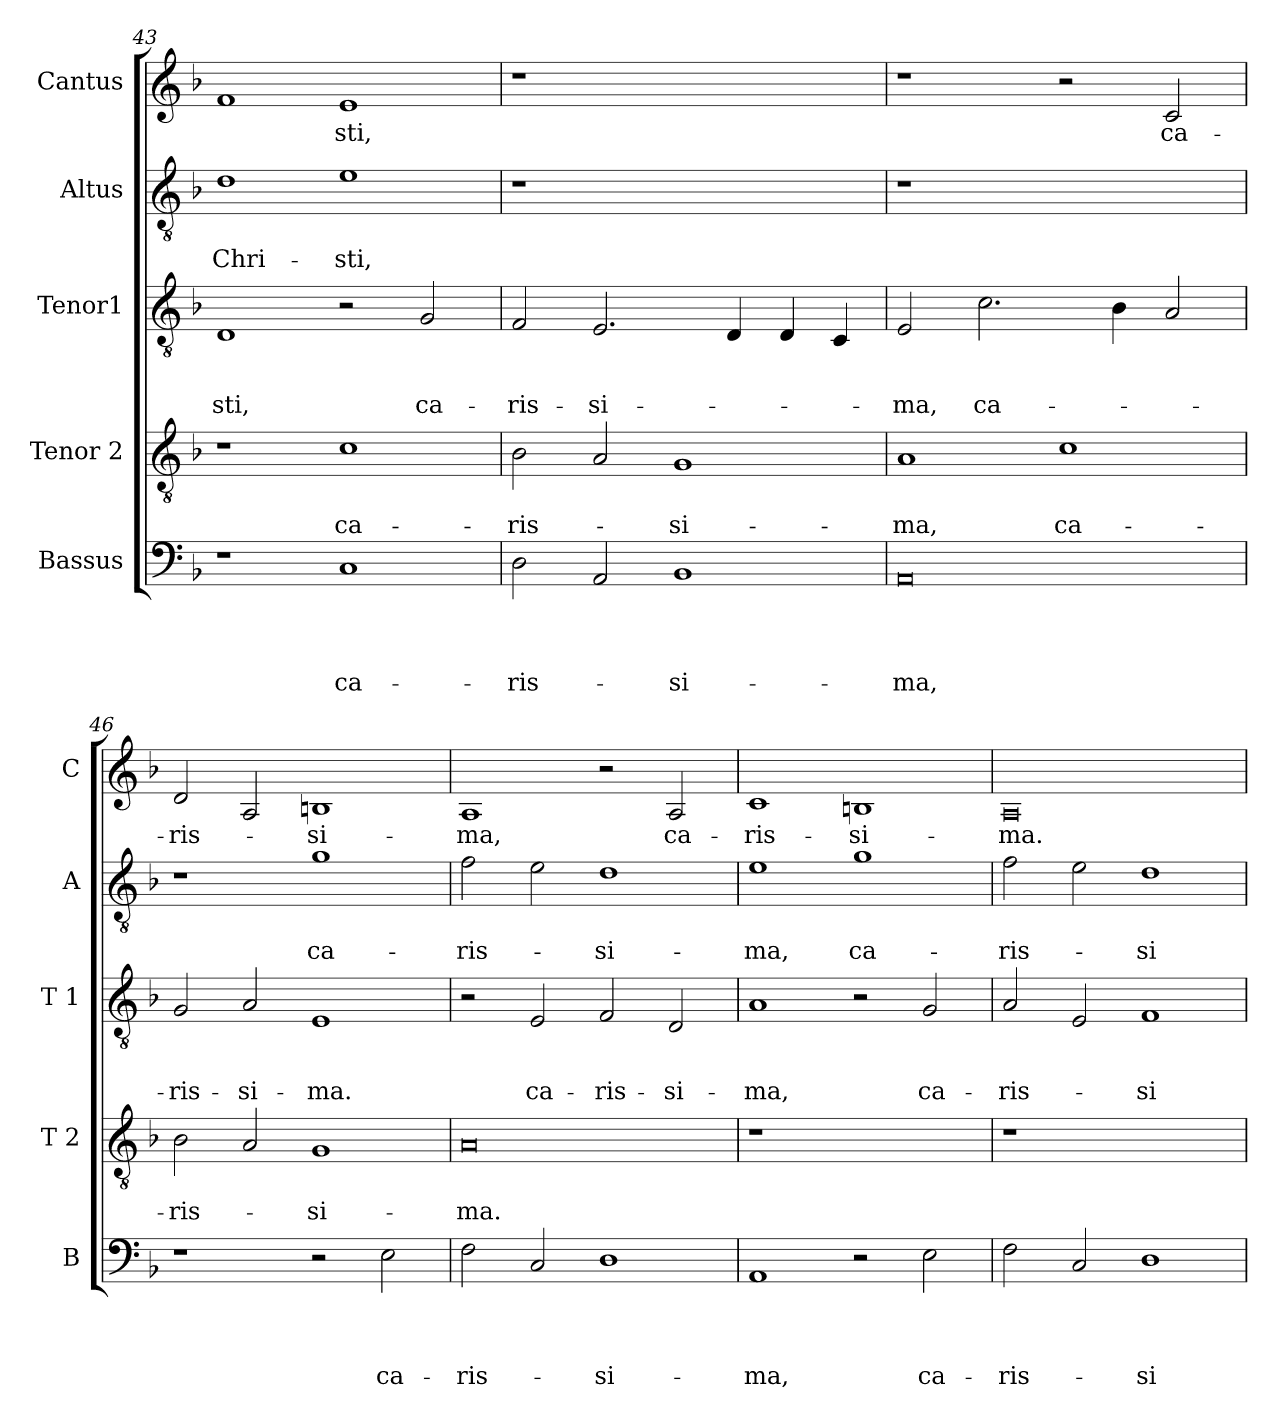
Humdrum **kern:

**kern	**text	**text	**text	**text	**kern	**text	**text	**kern	**text	**text	**text	**kern	**text	**text	**kern	**text
*part5	*part5	*part5	*part5	*part5	*part4	*part4	*part4	*part3	*part3	*part3	*part3	*part2	*part2	*part2	*part1	*part1
*staff5	*staff5	*staff5	*staff5	*staff5	*staff4	*staff4	*staff4	*staff3	*staff3	*staff3	*staff3	*staff2	*staff2	*staff2	*staff1	*staff1
*I"Bassus	*	*	*	*	*I"Tenor 2	*	*	*I"Tenor1	*	*	*	*I"Altus	*	*	*I"Cantus	*
*I'B	*	*	*	*	*I'T 2	*	*	*I'T 1	*	*	*	*I'A	*	*	*I'C	*
!!LO:LB:g=z
*clefF4	*	*	*	*	*clefGv2	*	*	*clefGv2	*	*	*	*clefGv2	*	*	*clefG2	*
*k[b-]	*	*	*	*	*k[b-]	*	*	*k[b-]	*	*	*	*k[b-]	*	*	*k[b-]	*
*F:	*	*	*	*	*F:	*	*	*F:	*	*	*	*F:	*	*	*F:	*
=43	=43	=43	=43	=43	=43	=43	=43	=43	=43	=43	=43	=43	=43	=43	=43	=43
!	!	!	!	!	!	!	!	!	!	!	!LO:LY:b	!	!	!LO:LY:b	!	!
1r	.	.	.	.	1r	.	.	1D	.	.	-sti,	1d	.	Chri-	1f	.
!	!	!	!	!LO:LY:b	!	!	!LO:LY:b	!	!	!	!	!	!	!LO:LY:b	!	!LO:LY:b
1C	.	.	.	ca-	1c	.	ca-	2r	.	.	.	1e	.	-sti,	1e	-sti,
!	!	!	!	!	!	!	!	!	!	!	!LO:LY:b	!	!	!	!	!
.	.	.	.	.	.	.	.	2G/	.	.	ca-	.	.	.	.	.
=44	=44	=44	=44	=44	=44	=44	=44	=44	=44	=44	=44	=44	=44	=44	=44	=44
!	!	!	!	!LO:LY:b	!	!	!LO:LY:b	!	!	!	!LO:LY:b	!	!	!	!	!
2D\	.	.	.	-ris-	2B-\	.	-ris-	2F/	.	.	-ris-	1r	.	.	1r	.
!	!	!	!	!	!	!	!	!	!	!	!LO:LY:b	!	!	!	!	!
2AA/	.	.	.	.	2A/	.	.	2.E/	.	.	-si-	.	.	.	.	.
!	!	!	!	!LO:LY:b	!	!	!LO:LY:b	!	!	!	!	!	!	!	!	!
1BB-	.	.	.	-si-	1G	.	-si-	.	.	.	.	1ryy	.	.	1ryy	.
.	.	.	.	.	.	.	.	4D/	.	.	.	.	.	.	.	.
.	.	.	.	.	.	.	.	4D/	.	.	.	.	.	.	.	.
.	.	.	.	.	.	.	.	4C/	.	.	.	.	.	.	.	.
=45	=45	=45	=45	=45	=45	=45	=45	=45	=45	=45	=45	=45	=45	=45	=45	=45
!	!	!	!	!LO:LY:b	!	!	!LO:LY:b	!	!	!	!LO:LY:b	!	!	!	!	!
0AA	.	.	.	-ma,	1A	.	-ma,	2E/	.	.	-ma,	1r	.	.	1r	.
!	!	!	!	!	!	!	!	!	!	!	!LO:LY:b	!	!	!	!	!
.	.	.	.	.	.	.	.	2.c\	.	.	ca-	.	.	.	.	.
!	!	!	!	!	!	!	!LO:LY:b	!	!	!	!	!	!	!	!	!
.	.	.	.	.	1c	.	ca-	.	.	.	.	1ryy	.	.	2r	.
.	.	.	.	.	.	.	.	4B-\	.	.	.	.	.	.	.	.
!	!	!	!	!	!	!	!	!	!	!	!	!	!	!	!	!LO:LY:b
.	.	.	.	.	.	.	.	2A/	.	.	.	.	.	.	2c/	ca-
=46	=46	=46	=46	=46	=46	=46	=46	=46	=46	=46	=46	=46	=46	=46	=46	=46
!	!	!	!	!	!	!	!LO:LY:b	!	!	!	!LO:LY:b	!	!	!	!	!LO:LY:b
1r	.	.	.	.	2B-\	.	-ris-	2G/	.	.	-ris-	1r	.	.	2d/	-ris-
!	!	!	!	!	!	!	!	!	!	!	!LO:LY:b	!	!	!	!	!
.	.	.	.	.	2A/	.	.	2A/	.	.	-si-	.	.	.	2A/	.
!	!	!	!	!	!	!	!LO:LY:b	!	!	!	!LO:LY:b	!	!	!LO:LY:b	!	!LO:LY:b
2r	.	.	.	.	1G	.	-si-	1E	.	.	-ma.	1g	.	ca-	1B	-si-
!	!	!	!	!LO:LY:b	!	!	!	!	!	!	!	!	!	!	!	!
2E\	.	.	.	ca-	.	.	.	.	.	.	.	.	.	.	.	.
=47	=47	=47	=47	=47	=47	=47	=47	=47	=47	=47	=47	=47	=47	=47	=47	=47
!	!	!	!	!LO:LY:b	!	!	!LO:LY:b	!	!	!	!	!	!	!LO:LY:b	!	!LO:LY:b
2F\	.	.	.	-ris-	0A	.	-ma.	2r	.	.	.	2f\	.	-ris-	1A	-ma,
!	!	!	!	!	!	!	!	!	!	!	!LO:LY:b	!	!	!	!	!
2C/	.	.	.	.	.	.	.	2E/	.	.	ca-	2e\	.	.	.	.
!	!	!	!	!LO:LY:b	!	!	!	!	!	!	!LO:LY:b	!	!	!LO:LY:b	!	!
1D	.	.	.	-si-	.	.	.	2F/	.	.	-ris-	1d	.	-si-	2r	.
!	!	!	!	!	!	!	!	!	!	!	!LO:LY:b	!	!	!	!	!LO:LY:b
.	.	.	.	.	.	.	.	2D/	.	.	-si-	.	.	.	2A/	ca-
=48	=48	=48	=48	=48	=48	=48	=48	=48	=48	=48	=48	=48	=48	=48	=48	=48
!	!	!	!	!LO:LY:b	!	!	!	!	!	!	!LO:LY:b	!	!	!LO:LY:b	!	!LO:LY:b
1AA	.	.	.	-ma,	1r	.	.	1A	.	.	-ma,	1e	.	-ma,	1c	-ris-
!	!	!	!	!	!	!	!	!	!	!	!	!	!	!LO:LY:b	!	!LO:LY:b
2r	.	.	.	.	1ryy	.	.	2r	.	.	.	1g	.	ca-	1B	-si-
!	!	!	!	!LO:LY:b	!	!	!	!	!	!	!LO:LY:b	!	!	!	!	!
2E\	.	.	.	ca-	.	.	.	2G/	.	.	ca-	.	.	.	.	.
!!LO:LB:g=z
=49	=49	=49	=49	=49	=49	=49	=49	=49	=49	=49	=49	=49	=49	=49	=49	=49
!	!	!	!	!LO:LY:b	!	!	!	!	!	!	!LO:LY:b	!	!	!LO:LY:b	!	!LO:LY:b
2F\	.	.	.	-ris-	1r	.	.	2A/	.	.	-ris-	2f\	.	-ris-	0A	-ma.
2C/	.	.	.	.	.	.	.	2E/	.	.	.	2e\	.	.	.	.
!	!	!	!	!LO:LY:b	!	!	!	!	!	!	!LO:LY:b	!	!	!LO:LY:b	!	!
1D	.	.	.	-si-	1ryy	.	.	1F	.	.	-si-	1d	.	-si-	.	.
=	=	=	=	=	=	=	=	=	=	=	=	=	=	=	=	=
*-	*-	*-	*-	*-	*-	*-	*-	*-	*-	*-	*-	*-	*-	*-	*-	*-
